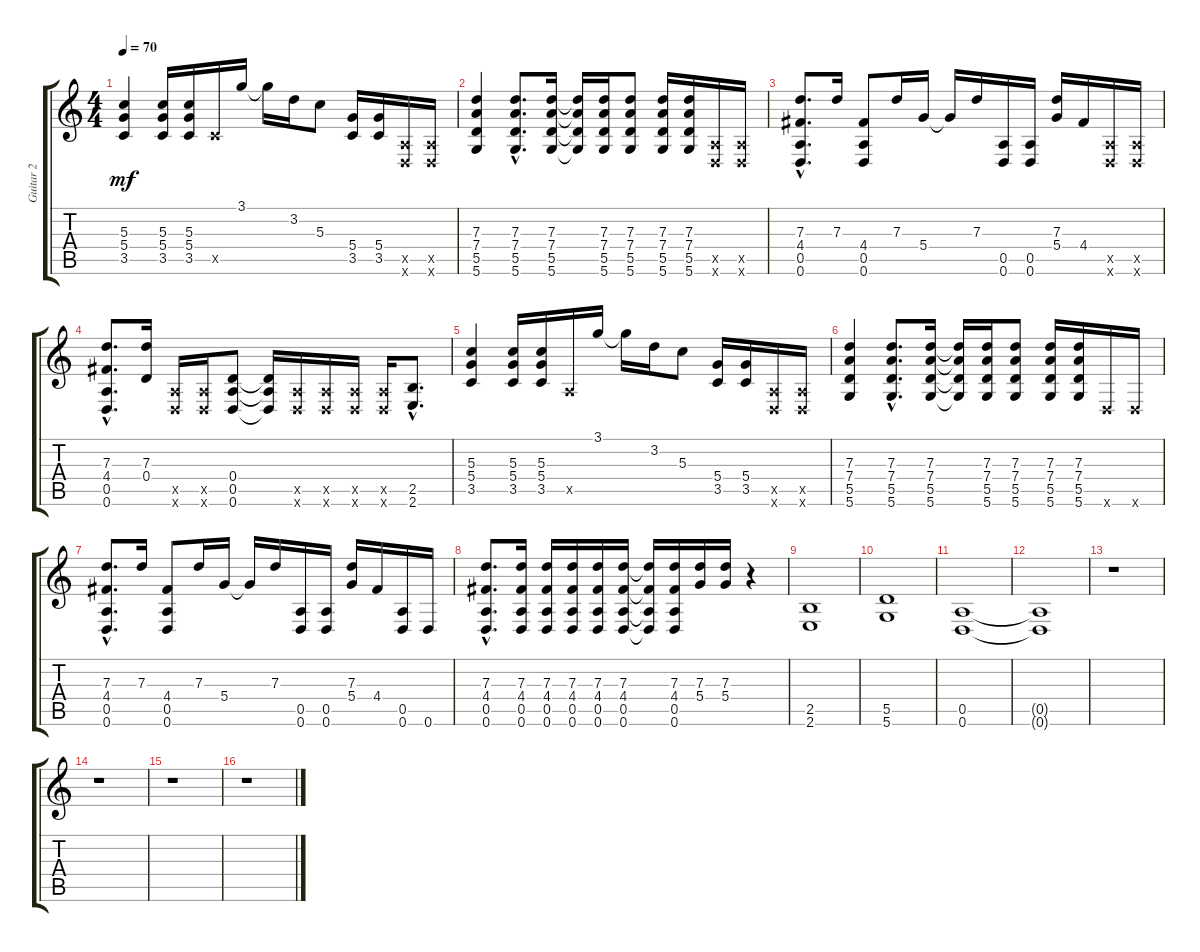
\track ("Guitar 2" "Guitar 2") {instrument distortionguitar}
\staff {score tabs}
\tuning (E4 B3 G3 D3 A2 D2) {hide}
\ts (4 4)
\tempo 70
\clef g2
\ks c
(5.3 5.4 3.5).4{dy mf} (5.3 5.4 3.5).16 (5.3 5.4 3.5).16 3.5{x}.16 3.1.16 3.1{t}.16 3.2.16 5.3.8 (5.4 3.5).16 (5.4 3.5).16 (0.5{x} 0.6{x}).16 (0.5{x} 0.6{x}).16 |
(7.3 7.4 5.5 5.6).4 (7.3{hac} 7.4{hac} 5.5{hac} 5.6{hac}).8{d} (7.3 7.4 5.5 5.6).16 (7.3{t} 7.4{t} 5.5{t} 5.6{t}).16 (7.3 7.4 5.5 5.6).16 (7.3 7.4 5.5 5.6).8 (7.3 7.4 5.5 5.6).16 (7.3 7.4 5.5 5.6).16 (0.5{x} 0.6{x}).16 (0.5{x} 0.6{x}).16 |
(7.3{hac} 4.4{hac} 0.5{hac} 0.6{hac}).8{d} 7.3.16 (4.4 0.5 0.6).8 7.3.16 5.4.16 5.4{t}.16 7.3.16 (0.5 0.6).16 (0.5 0.6).16 (7.3 5.4).16 4.4.16 (0.5{x} 0.6{x}).16 (0.5{x} 0.6{x}).16 |
(7.3{hac} 4.4{hac} 0.5{hac} 0.6{hac}).8{d} (7.3 0.4).16 (0.5{x} 0.6{x}).16 (0.5{x} 0.6{x}).16 (0.4 0.5 0.6).8 (0.4{t} 0.5{t} 0.6{t}).16 (0.5{x} 0.6{x}).16 (0.5{x} 0.6{x}).16 (0.5{x} 0.6{x}).16 (0.5{x} 0.6{x}).16 (2.5{hac} 2.6{hac}).8{d} |
(5.3 5.4 3.5).4 (5.3 5.4 3.5).16 (5.3 5.4 3.5).16 0.5{x}.16 3.1.16 3.1{t}.16 3.2.16 5.3.8 (5.4 3.5).16 (5.4 3.5).16 (0.5{x} 0.6{x}).16 (0.5{x} 0.6{x}).16 |
(7.3 7.4 5.5 5.6).4 (7.3{hac} 7.4{hac} 5.5{hac} 5.6{hac}).8{d} (7.3 7.4 5.5 5.6).16 (7.3{t} 7.4{t} 5.5{t} 5.6{t}).16 (7.3 7.4 5.5 5.6).16 (7.3 7.4 5.5 5.6).8 (7.3 7.4 5.5 5.6).16 (7.3 7.4 5.5 5.6).16 0.6{x}.16 0.6{x}.16 |
(7.3{hac} 4.4{hac} 0.5{hac} 0.6{hac}).8{d} 7.3.16 (4.4 0.5 0.6).8 7.3.16 5.4.16 5.4{t}.16 7.3.16 (0.5 0.6).16 (0.5 0.6).16 (7.3 5.4).16 4.4.16 (0.5 0.6).16 0.6.16 |
(7.3{hac} 4.4{hac} 0.5{hac} 0.6{hac}).8{d} (7.3 4.4 0.5 0.6).16 (7.3 4.4 0.5 0.6).16 (7.3 4.4 0.5 0.6).16 (7.3 4.4 0.5 0.6).16 (7.3 4.4 0.5 0.6).16 (7.3{t} 4.4{t} 0.5{t} 0.6{t}).16 (7.3 4.4 0.5 0.6).16 (7.3 5.4).16 (7.3 5.4).16 r.4 |
(2.5 2.6).1 |
(5.5 5.6).1 |
(0.5 0.6).1{volume 0} |
(0.5{t} 0.6{t}).1 |
r.1{volume 16} |
r.1 |
r.1 |
r.1
